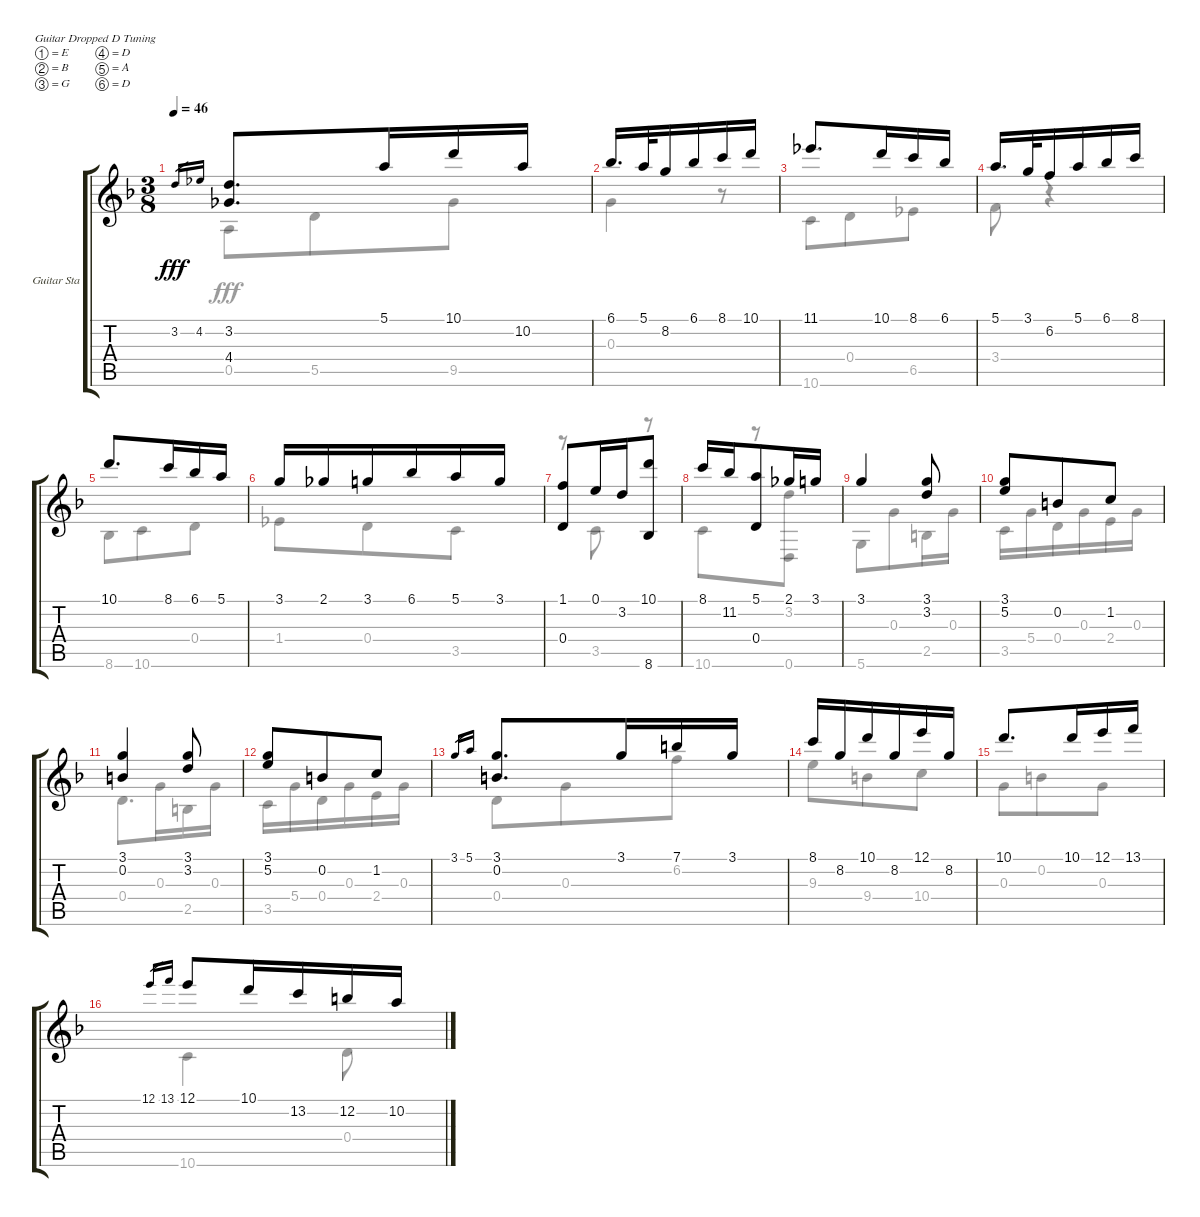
\bracketExtendMode groupsimilarinstruments
\firstSystemTrackNameOrientation horizontal
\otherSystemsTrackNameOrientation horizontal
\track ("Guitar Standard" "Guitar Sta") {instrument acousticguitarnylon}
\staff {score tabs}
\tuning (E4 B3 G3 D3 A2 D2)
\voice
\ts (3 8)
\tempo 46
\clef g2
\ks dminor
3.2.16{gr dy fff} 4.2.16{gr} (3.2 4.4).8{d} 5.1.16 10.1.16 10.2.16 |
6.1.16{d} 5.1.32 8.2.16 6.1.16 8.1.16 10.1.16 |
11.1.8{d} 10.1.16 8.1.16 6.1.16 |
5.1.16{d} 3.1.32 6.2.16 5.1.16 6.1.16 8.1.16 |
10.1.8{d} 8.1.16 6.1.16 5.1.16 |
3.1.16 2.1.16 3.1.16 6.1.16 5.1.16 3.1.16 |
(1.1 0.4).8 0.1.16 3.2.16 (10.1 8.6).8 |
8.1.16 11.2.16 (5.1 0.4).8 2.1.16 3.1.16 |
3.1.4 (3.1 3.2).8 |
(3.1 5.2).8 0.2.8 1.2.8 |
(3.1 0.2).4 (3.1 3.2).8 |
(3.1 5.2).8 0.2.8 1.2.8 |
3.1.16{gr} 5.1.16{gr} (3.1 0.2).8{d} 3.1.16 7.1.16 3.1.16 |
8.1.16 8.2.16 10.1.16 8.2.16 12.1.16 8.2.16 |
10.1.8{d} 10.1.16 12.1.16 13.1.16 |
12.1.16{gr} 13.1.16{gr} 12.1.8 10.1.16 13.2.16 12.2.16 10.2.16
\voice
\clef g2
\ottava regular
\simile none
\ks dminor
0.5.8{dy fff} 5.5.8 9.5.8 |
0.3.4 r.8 |
10.6.8 0.4.8 6.5.8 |
3.4.8 r.4 |
8.6.8 10.6.8 0.4.8 |
1.4.8 0.4.8 3.5.8 |
r.8 3.5.8 r.8 |
10.6.8 r.8 (3.2 0.6).8 |
5.6.8 0.3.8 2.5.16 0.3.16 |
3.5.16 5.4.16 0.4.16 0.3.16 2.4.16 0.3.16 |
0.4.8{d} 0.3.16 2.5.16 0.3.16 |
3.5.16 5.4.16 0.4.16 0.3.16 2.4.16 0.3.16 |
0.4.8 0.3.8 6.2.8 |
9.3.8 9.4.8 10.4.8 |
0.3.8 0.2.8 0.3.8 |
10.6.4 0.4.8
